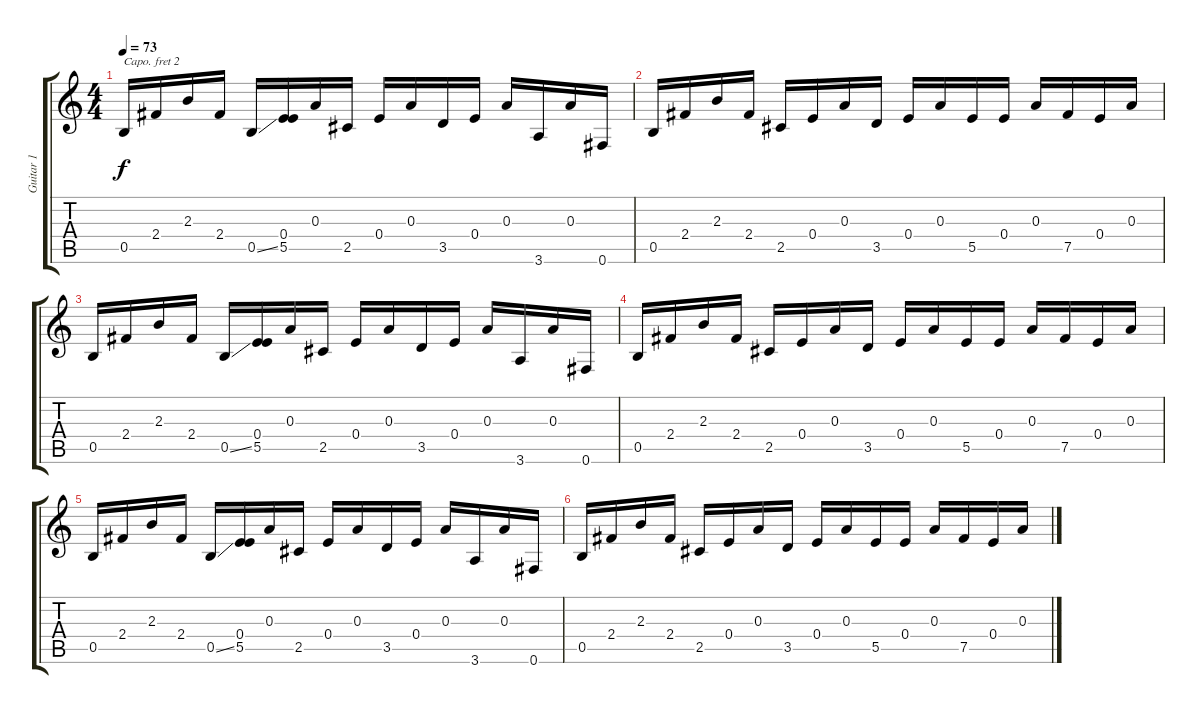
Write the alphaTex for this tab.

\track ("Guitar 1" "Guitar 1") {instrument electricguitarjazz}
\staff {score tabs}
\capo 2
\tuning (E4 B3 G3 D3 A2 E2) {hide}
\ts (4 4)
\tempo 73
\clef g2
\ks c
0.5.16{dy f volume 11} 2.4.16 2.3.16 2.4.16 0.5{ss}.16 (0.4 5.5).16 0.3.16 2.5.16 0.4.16{volume 10} 0.3.16 3.5.16 0.4.16 0.3.16 3.6.16 0.3.16 0.6.16 |
0.5.16{volume 9} 2.4.16 2.3.16 2.4.16 2.5.16 0.4.16 0.3.16 3.5.16 0.4.16{volume 8} 0.3.16 5.5.16 0.4.16 0.3.16 7.5.16 0.4.16 0.3.16 |
0.5.16{volume 7} 2.4.16 2.3.16 2.4.16 0.5{ss}.16 (0.4 5.5).16 0.3.16 2.5.16 0.4.16{volume 6} 0.3.16 3.5.16 0.4.16 0.3.16 3.6.16 0.3.16 0.6.16 |
0.5.16{volume 5} 2.4.16 2.3.16 2.4.16 2.5.16 0.4.16 0.3.16 3.5.16 0.4.16{volume 4} 0.3.16 5.5.16 0.4.16 0.3.16 7.5.16 0.4.16 0.3.16 |
0.5.16{volume 3} 2.4.16 2.3.16 2.4.16 0.5{ss}.16 (0.4 5.5).16 0.3.16 2.5.16 0.4.16{volume 2} 0.3.16 3.5.16 0.4.16 0.3.16 3.6.16 0.3.16 0.6.16 |
0.5.16{volume 1} 2.4.16 2.3.16 2.4.16 2.5.16 0.4.16 0.3.16 3.5.16 0.4.16{volume 0} 0.3.16 5.5.16 0.4.16 0.3.16 7.5.16 0.4.16 0.3.16
